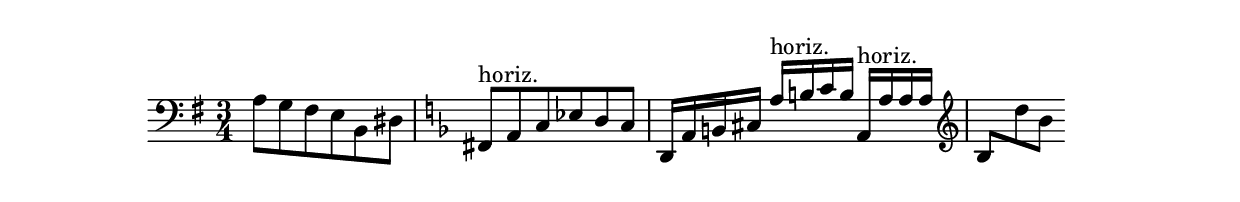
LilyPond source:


\version "1.9.2"
\header{

texidoc = "Concave beams should be horizontal. Informally spoken,
  concave refers to the shape of the notes that are opposite a
  beam. If an up-beam has high notes on its center stems, then we call
  it concave.  This example shows borderline cases. Only the beams
  that are marked `horiz' should be printed horizontally.  " }


%{
 However, what exactly
it is that makes a beam concave is still unclear.

Beams 1 and 3 should be sloped, 2 and 4 should be horizontal.  Two
sane attempts of calculating concaveness of a beam fail to distinguish
beams this way."
%}


\score{
  \notes\relative c'{

%% This case seems easy: second beam should be horizontal.
    
    %% SCS-I Menuet I, m15
    %% sloped
    %% slope = -0.5ss
    %% concaveness: 0.06
    \clef bass
    \time 3/4
    \key g\major
    a8 g fis e b dis
    
    %% SCS-I Menuet II, m20
    %% horizontal
    %% slope = 0
    %% concaveness: 0.09
    \key f\major
    fis,^"horiz." a c es d c

%%% Sarabande: the first beam, obviously more concave, is not horizontal,
%%% but is matched with the next beam in the piece: context.
    
    %% Sarabande: m24
    %% sloped
    %% concaveness: 0.00
    \stemUp
     d,16[ a' b cis]

    %% Sarabande: m25
    %% horizontal
    %% concaveness:a: 0.12
     a'16[^"horiz." b c b]
    
% Hmm.  Concaveness of both: 1.75
%     %% SCS-VI Prelude, m81
%     %% slope = 0.0
%     \stemBoth
%     \key d\major
%      e,8[ cis a']
    
%     %% SCS-VI Prelude, m82
%     %% slope = 0.1ss (possibly b.o. context?)
%      g,[ e' cis]

    
%%% Han-Wen: this should be concave
     a,16[^"horiz." a' a a]

    \clef treble

%%%% This should not be concave (hwn)
    \stemUp bes8[  \stemDown d'8 bes8]  
  }
  \paper{
    raggedright = ##t
  }
}

%% Local variables:
%% LilyPond-indent-level:2
%% End:
